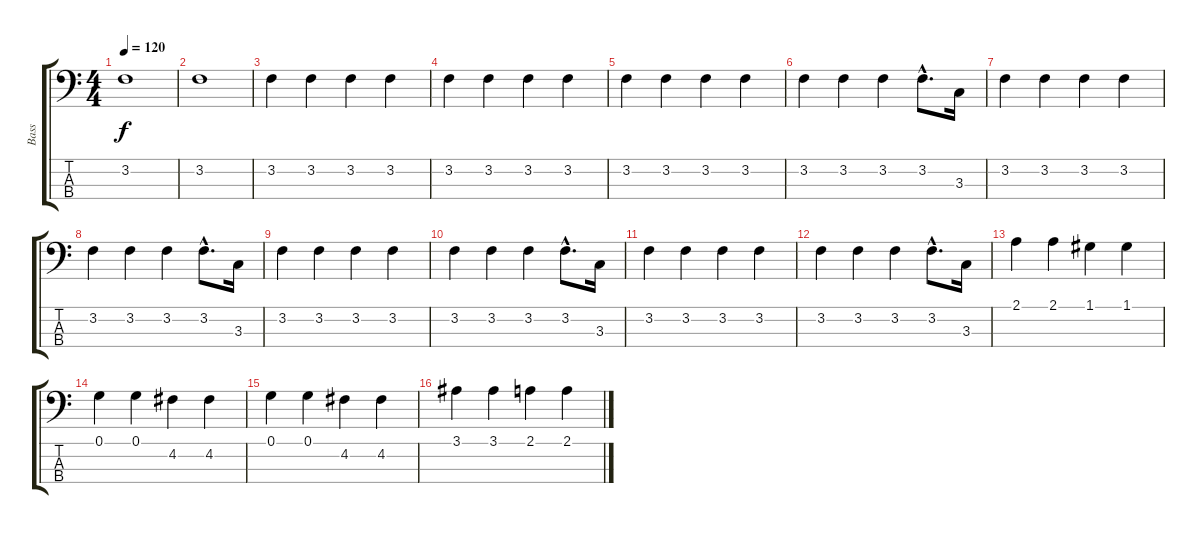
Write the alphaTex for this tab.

\track ("Bass" "Bass") {instrument electricbasspick}
\staff {score tabs}
\tuning (G2 D2 A1 E1) {hide}
\ts (4 4)
\tempo 120
\clef f4
\ks c
3.2.1{dy f instrument electricbasspick} |
3.2.1 |
3.2.4 3.2.4 3.2.4 3.2.4 |
3.2.4 3.2.4 3.2.4 3.2.4 |
3.2.4 3.2.4 3.2.4 3.2.4 |
3.2.4 3.2.4 3.2.4 3.2{hac}.8{d} 3.3.16 |
3.2.4 3.2.4 3.2.4 3.2.4 |
3.2.4 3.2.4 3.2.4 3.2{hac}.8{d} 3.3.16 |
3.2.4 3.2.4 3.2.4 3.2.4 |
3.2.4 3.2.4 3.2.4 3.2{hac}.8{d} 3.3.16 |
3.2.4 3.2.4 3.2.4 3.2.4 |
3.2.4 3.2.4 3.2.4 3.2{hac}.8{d} 3.3.16 |
2.1.4 2.1.4 1.1.4 1.1.4 |
0.1.4 0.1.4 4.2.4 4.2.4 |
0.1.4 0.1.4 4.2.4 4.2.4 |
3.1.4 3.1.4 2.1.4 2.1.4
